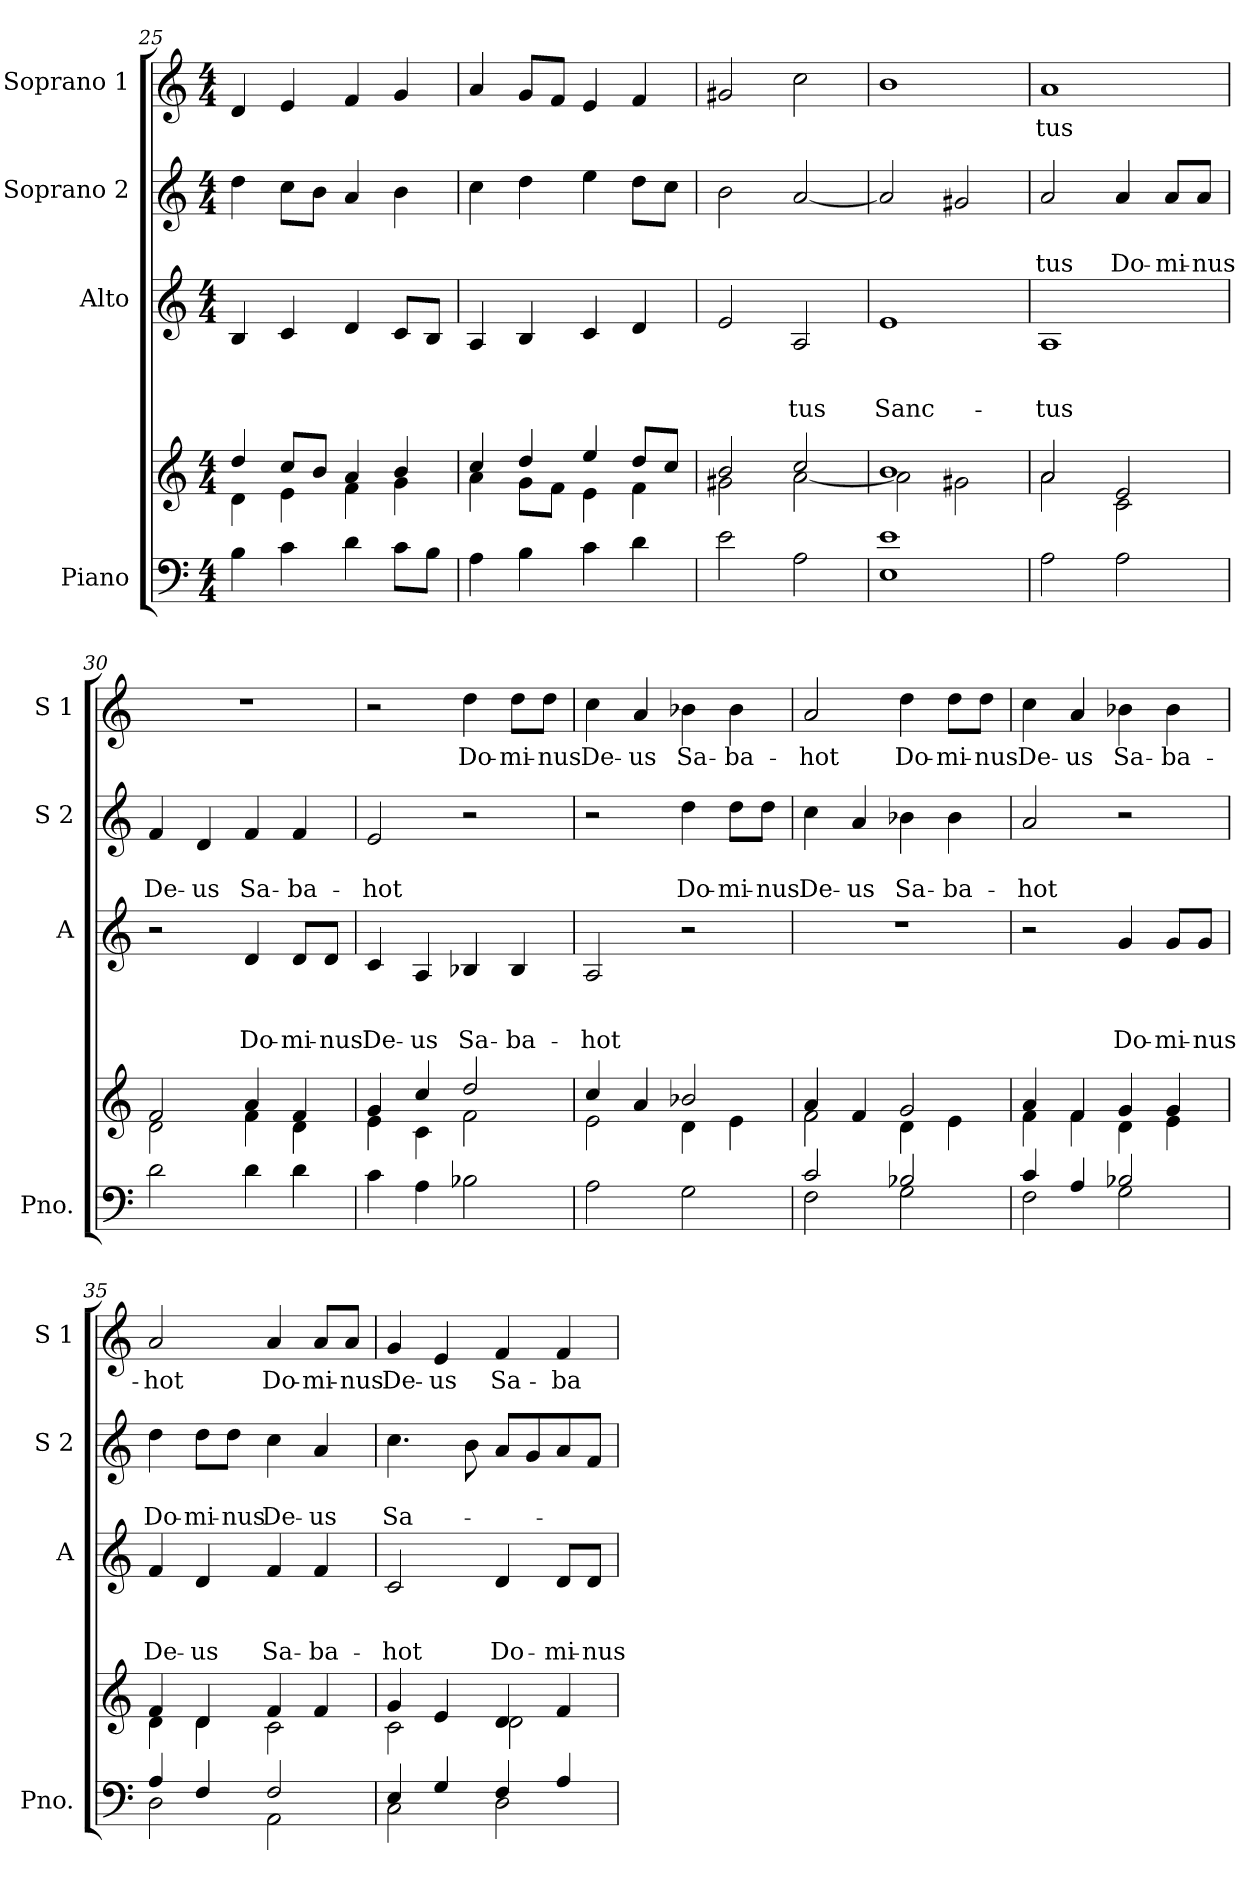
**kern	**kern	**kern	**text	**text	**text	**kern	**text	**text	**kern	**text
*part4	*part4	*part3	*part3	*part3	*part3	*part2	*part2	*part2	*part1	*part1
*staff5	*staff4	*staff3	*staff3	*staff3	*staff3	*staff2	*staff2	*staff2	*staff1	*staff1
*I"Piano	*	*I"Alto	*	*	*	*I"Soprano 2	*	*	*I"Soprano 1	*
*I'Pno.	*	*I'A	*	*	*	*I'S 2	*	*	*I'S 1	*
*clefF4	*clefG2	*clefG2	*	*	*	*clefG2	*	*	*clefG2	*
*k[]	*k[]	*k[]	*	*	*	*k[]	*	*	*k[]	*
*C:	*C:	*C:	*	*	*	*C:	*	*	*C:	*
*M4/4	*M4/4	*M4/4	*	*	*	*M4/4	*	*	*M4/4	*
=25	=25	=25	=25	=25	=25	=25	=25	=25	=25	=25
*	*^	*	*	*	*	*	*	*	*	*
4B\	4dd/	4d\	4B/	.	.	.	4dd\	.	.	4d/	.
4c\	8cc/L	4e\	4c/	.	.	.	8cc\L	.	.	4e/	.
.	8b/J	.	.	.	.	.	8b\J	.	.	.	.
4d\	4a/	4f\	4d/	.	.	.	4a/	.	.	4f/	.
8c\L	4b/	4g\	8c/L	.	.	.	4b\	.	.	4g/	.
8B\J	.	.	8B/J	.	.	.	.	.	.	.	.
!!LO:LB:g=z
=26	=26	=26	=26	=26	=26	=26	=26	=26	=26	=26	=26
4A\	4cc/	4a\	4A/	.	.	.	4cc\	.	.	4a/	.
4B\	4dd/	8g\L	4B/	.	.	.	4dd\	.	.	8g/L	.
.	.	8f\J	.	.	.	.	.	.	.	8f/J	.
4c\	4ee/	4e\	4c/	.	.	.	4ee\	.	.	4e/	.
4d\	8dd/L	4f\	4d/	.	.	.	8dd\L	.	.	4f/	.
.	8cc/J	.	.	.	.	.	8cc\J	.	.	.	.
=27	=27	=27	=27	=27	=27	=27	=27	=27	=27	=27	=27
2e\	2b/	2g#X\	2e/	.	.	.	2b\	.	.	2g#X/	.
!	!	!	!	!	!	!LO:LY:b	!	!	!	!	!
2A\	2cc/	[<2a\	2A/	.	.	-tus	[2a/	.	.	2cc\	.
=28	=28	=28	=28	=28	=28	=28	=28	=28	=28	=28	=28
!	!	!	!	!	!	!LO:LY:b	!	!	!	!	!
1E 1e	1b	2a\]	1e	.	.	Sanc-	2a/]	.	.	1b	.
.	.	2g#X\	.	.	.	.	2g#X/	.	.	.	.
=29	=29	=29	=29	=29	=29	=29	=29	=29	=29	=29	=29
!	!	!	!	!	!	!LO:LY:b	!	!	!LO:LY:b	!	!LO:LY:b
2A\	2a/	2a\	1A	.	.	-tus	2a/	.	-tus	1a	-tus
!	!	!	!	!	!	!	!	!	!LO:LY:b	!	!
2A\	2e/	2c\	.	.	.	.	4a/	.	Do-	.	.
!	!	!	!	!	!	!	!	!	!LO:LY:b	!	!
.	.	.	.	.	.	.	8a/L	.	-mi-	.	.
!	!	!	!	!	!	!	!	!	!LO:LY:b	!	!
.	.	.	.	.	.	.	8a/J	.	-nus	.	.
=30	=30	=30	=30	=30	=30	=30	=30	=30	=30	=30	=30
!	!	!	!	!	!	!	!	!	!LO:LY:b	!	!
2d\	2f/	2d\	2r	.	.	.	4f/	.	De-	1r	.
!	!	!	!	!	!	!	!	!	!LO:LY:b	!	!
.	.	.	.	.	.	.	4d/	.	-us	.	.
!	!	!	!	!	!	!LO:LY:b	!	!	!LO:LY:b	!	!
4d\	4a/	4f\	4d/	.	.	Do-	4f/	.	Sa-	.	.
!	!	!	!	!	!	!LO:LY:b	!	!	!LO:LY:b	!	!
4d\	4f/	4d\	8d/L	.	.	-mi-	4f/	.	-ba-	.	.
!	!	!	!	!	!	!LO:LY:b	!	!	!	!	!
.	.	.	8d/J	.	.	-nus	.	.	.	.	.
!!LO:PB:g=z
=31	=31	=31	=31	=31	=31	=31	=31	=31	=31	=31	=31
!	!	!	!	!	!	!LO:LY:b	!	!	!LO:LY:b	!	!
4c\	4g/	4e\	4c/	.	.	De-	2e/	.	-hot	2r	.
!	!	!	!	!	!	!LO:LY:b	!	!	!	!	!
4A\	4cc/	4c\	4A/	.	.	-us	.	.	.	.	.
!	!	!	!	!	!	!LO:LY:b	!	!	!	!	!LO:LY:b
2B-X\	2dd/	2f\	4B-X/	.	.	Sa-	2r	.	.	4dd\	Do-
!	!	!	!	!	!	!LO:LY:b	!	!	!	!	!LO:LY:b
.	.	.	4B-/	.	.	-ba-	.	.	.	8dd\L	-mi-
!	!	!	!	!	!	!	!	!	!	!	!LO:LY:b
.	.	.	.	.	.	.	.	.	.	8dd\J	-nus
=32	=32	=32	=32	=32	=32	=32	=32	=32	=32	=32	=32
!	!	!	!	!	!	!LO:LY:b	!	!	!	!	!LO:LY:b
2A\	4cc/	2e\	2A/	.	.	-hot	2r	.	.	4cc\	De-
!	!	!	!	!	!	!	!	!	!	!	!LO:LY:b
.	4a/	.	.	.	.	.	.	.	.	4a/	-us
!	!	!	!	!	!	!	!	!	!LO:LY:b	!	!LO:LY:b
2G\	2b-X/	4d\	2r	.	.	.	4dd\	.	Do-	4b-X\	Sa-
!	!	!	!	!	!	!	!	!	!LO:LY:b	!	!LO:LY:b
.	.	4e\	.	.	.	.	8dd\L	.	-mi-	4b-\	-ba-
!	!	!	!	!	!	!	!	!	!LO:LY:b	!	!
.	.	.	.	.	.	.	8dd\J	.	-nus	.	.
=33	=33	=33	=33	=33	=33	=33	=33	=33	=33	=33	=33
*^	*	*	*	*	*	*	*	*	*	*	*
!	!	!	!	!	!	!	!	!	!	!LO:LY:b	!	!LO:LY:b
2c/	2F\	4a/	2f\	1r	.	.	.	4cc\	.	De-	2a/	-hot
!	!	!	!	!	!	!	!	!	!	!LO:LY:b	!	!
.	.	4f/	.	.	.	.	.	4a/	.	-us	.	.
!	!	!	!	!	!	!	!	!	!	!LO:LY:b	!	!LO:LY:b
2B-X/	2G\	2g/	4d\	.	.	.	.	4b-X\	.	Sa-	4dd\	Do-
!	!	!	!	!	!	!	!	!	!	!LO:LY:b	!	!LO:LY:b
.	.	.	4e\	.	.	.	.	4b-\	.	-ba-	8dd\L	-mi-
!	!	!	!	!	!	!	!	!	!	!	!	!LO:LY:b
.	.	.	.	.	.	.	.	.	.	.	8dd\J	-nus
=34	=34	=34	=34	=34	=34	=34	=34	=34	=34	=34	=34	=34
!	!	!	!	!	!	!	!	!	!	!LO:LY:b	!	!LO:LY:b
4c/	2F\	4a/	4f\	2r	.	.	.	2a/	.	-hot	4cc\	De-
!	!	!	!	!	!	!	!	!	!	!	!	!LO:LY:b
4A/	.	4f/	4f\	.	.	.	.	.	.	.	4a/	-us
!	!	!	!	!	!	!	!LO:LY:b	!	!	!	!	!LO:LY:b
2B-X/	2G\	4g/	4d\	4g/	.	.	Do-	2r	.	.	4b-X\	Sa-
!	!	!	!	!	!	!	!LO:LY:b	!	!	!	!	!LO:LY:b
.	.	4g/	4e\	8g/L	.	.	-mi-	.	.	.	4b-\	-ba-
!	!	!	!	!	!	!	!LO:LY:b	!	!	!	!	!
.	.	.	.	8g/J	.	.	-nus	.	.	.	.	.
=35	=35	=35	=35	=35	=35	=35	=35	=35	=35	=35	=35	=35
!	!	!	!	!	!	!	!LO:LY:b	!	!	!LO:LY:b	!	!LO:LY:b
4A/	2D\	4f/	4d\	4f/	.	.	De-	4dd\	.	Do-	2a/	-hot
!	!	!	!	!	!	!	!LO:LY:b	!	!	!LO:LY:b	!	!
4F/	.	4d/	4d\	4d/	.	.	-us	8dd\L	.	-mi-	.	.
!	!	!	!	!	!	!	!	!	!	!LO:LY:b	!	!
.	.	.	.	.	.	.	.	8dd\J	.	-nus	.	.
!	!	!	!	!	!	!	!LO:LY:b	!	!	!LO:LY:b	!	!LO:LY:b
2F/	2AA\	4f/	2c\	4f/	.	.	Sa-	4cc\	.	De-	4a/	Do-
!	!	!	!	!	!	!	!LO:LY:b	!	!	!LO:LY:b	!	!LO:LY:b
.	.	4f/	.	4f/	.	.	-ba-	4a/	.	-us	8a/L	-mi-
!	!	!	!	!	!	!	!	!	!	!	!	!LO:LY:b
.	.	.	.	.	.	.	.	.	.	.	8a/J	-nus
!!LO:LB:g=z
=36	=36	=36	=36	=36	=36	=36	=36	=36	=36	=36	=36	=36
!	!	!	!	!	!	!	!LO:LY:b	!	!	!LO:LY:b	!	!LO:LY:b
4E/	2C\	4g/	2c\	2c/	.	.	-hot	4.cc\	.	Sa-	4g/	De-
!	!	!	!	!	!	!	!	!	!	!	!	!LO:LY:b
4G/	.	4e/	.	.	.	.	.	.	.	.	4e/	-us
.	.	.	.	.	.	.	.	8b\	.	.	.	.
!	!	!	!	!	!	!	!LO:LY:b	!	!	!	!	!LO:LY:b
4F/	2D\	4d/	2d\	4d/	.	.	Do-	8a/L	.	.	4f/	Sa-
.	.	.	.	.	.	.	.	8g/	.	.	.	.
!	!	!	!	!	!	!	!LO:LY:b	!	!	!	!	!LO:LY:b
4A/	.	4f/	.	8d/L	.	.	-mi-	8a/	.	.	4f/	-ba-
!	!	!	!	!	!	!	!LO:LY:b	!	!	!	!	!
.	.	.	.	8d/J	.	.	-nus	8f/J	.	.	.	.
*v	*v	*	*	*	*	*	*	*	*	*	*	*
*	*v	*v	*	*	*	*	*	*	*	*	*
=	=	=	=	=	=	=	=	=	=	=
*-	*-	*-	*-	*-	*-	*-	*-	*-	*-	*-
